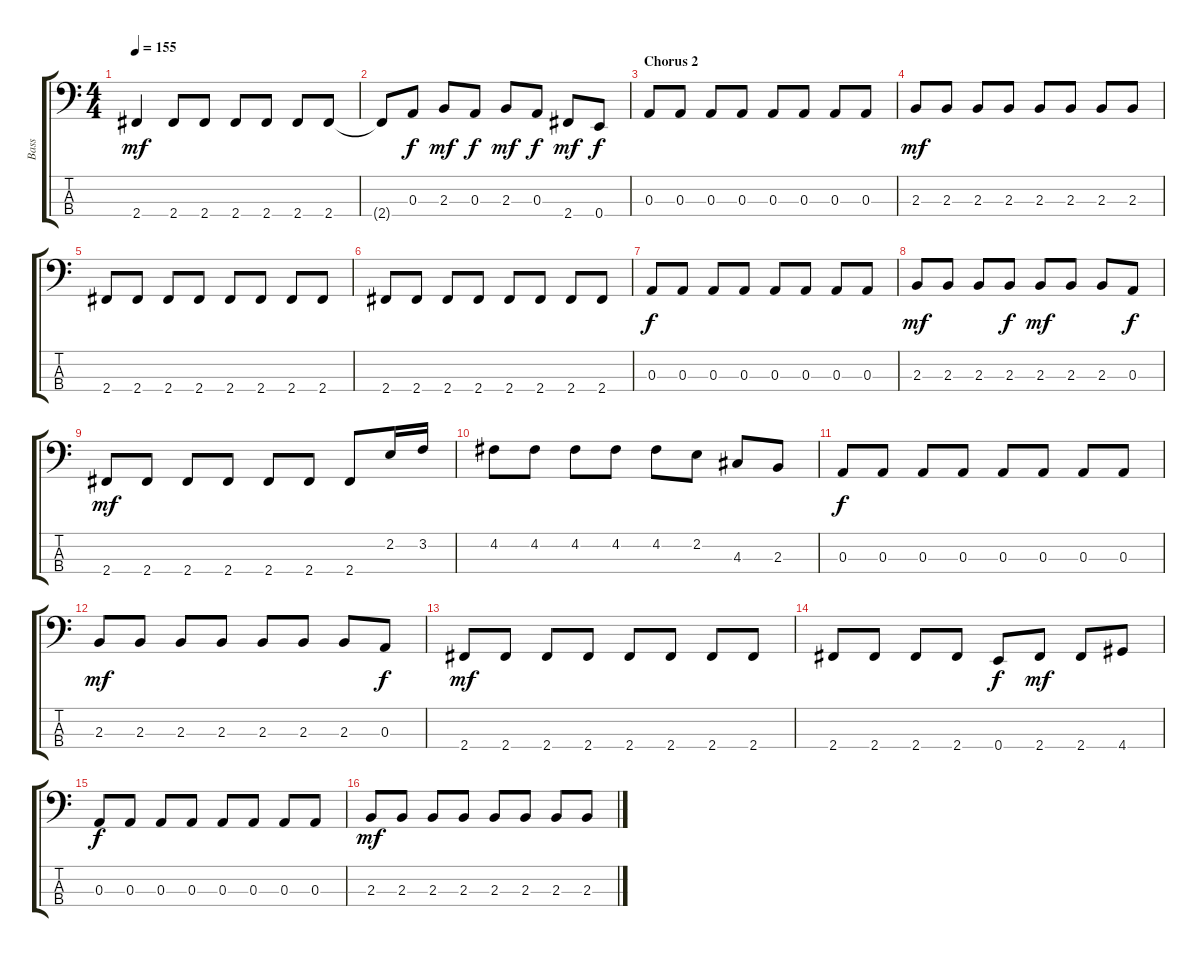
\track ("Bass" "Bass") {instrument electricbasspick}
\staff {score tabs}
\tuning (G2 D2 A1 E1) {hide}
\ts (4 4)
\tempo 155
\clef f4
\ks c
2.4.4{dy mf} 2.4.8 2.4.8 2.4.8 2.4.8 2.4.8 2.4.8 |
2.4{t}.8 0.3.8{dy f} 2.3.8{dy mf} 0.3.8{dy f} 2.3.8{dy mf} 0.3.8{dy f} 2.4.8{dy mf} 0.4.8{dy f} |
\section ("" "Chorus 2")
0.3.8 0.3.8 0.3.8 0.3.8 0.3.8 0.3.8 0.3.8 0.3.8 |
2.3.8{dy mf} 2.3.8 2.3.8 2.3.8 2.3.8 2.3.8 2.3.8 2.3.8 |
2.4.8 2.4.8 2.4.8 2.4.8 2.4.8 2.4.8 2.4.8 2.4.8 |
2.4.8 2.4.8 2.4.8 2.4.8 2.4.8 2.4.8 2.4.8 2.4.8 |
0.3.8{dy f} 0.3.8 0.3.8 0.3.8 0.3.8 0.3.8 0.3.8 0.3.8 |
2.3.8{dy mf} 2.3.8 2.3.8 2.3.8{dy f} 2.3.8{dy mf} 2.3.8 2.3.8 0.3.8{dy f} |
2.4.8{dy mf} 2.4.8 2.4.8 2.4.8 2.4.8 2.4.8 2.4.8 2.2.16 3.2.16 |
4.2.8 4.2.8 4.2.8 4.2.8 4.2.8 2.2.8 4.3.8 2.3.8 |
0.3.8{dy f} 0.3.8 0.3.8 0.3.8 0.3.8 0.3.8 0.3.8 0.3.8 |
2.3.8{dy mf} 2.3.8 2.3.8 2.3.8 2.3.8 2.3.8 2.3.8 0.3.8{dy f} |
2.4.8{dy mf} 2.4.8 2.4.8 2.4.8 2.4.8 2.4.8 2.4.8 2.4.8 |
2.4.8 2.4.8 2.4.8 2.4.8 0.4.8{dy f} 2.4.8{dy mf} 2.4.8 4.4.8 |
0.3.8{dy f} 0.3.8 0.3.8 0.3.8 0.3.8 0.3.8 0.3.8 0.3.8 |
2.3.8{dy mf} 2.3.8 2.3.8 2.3.8 2.3.8 2.3.8 2.3.8 2.3.8
